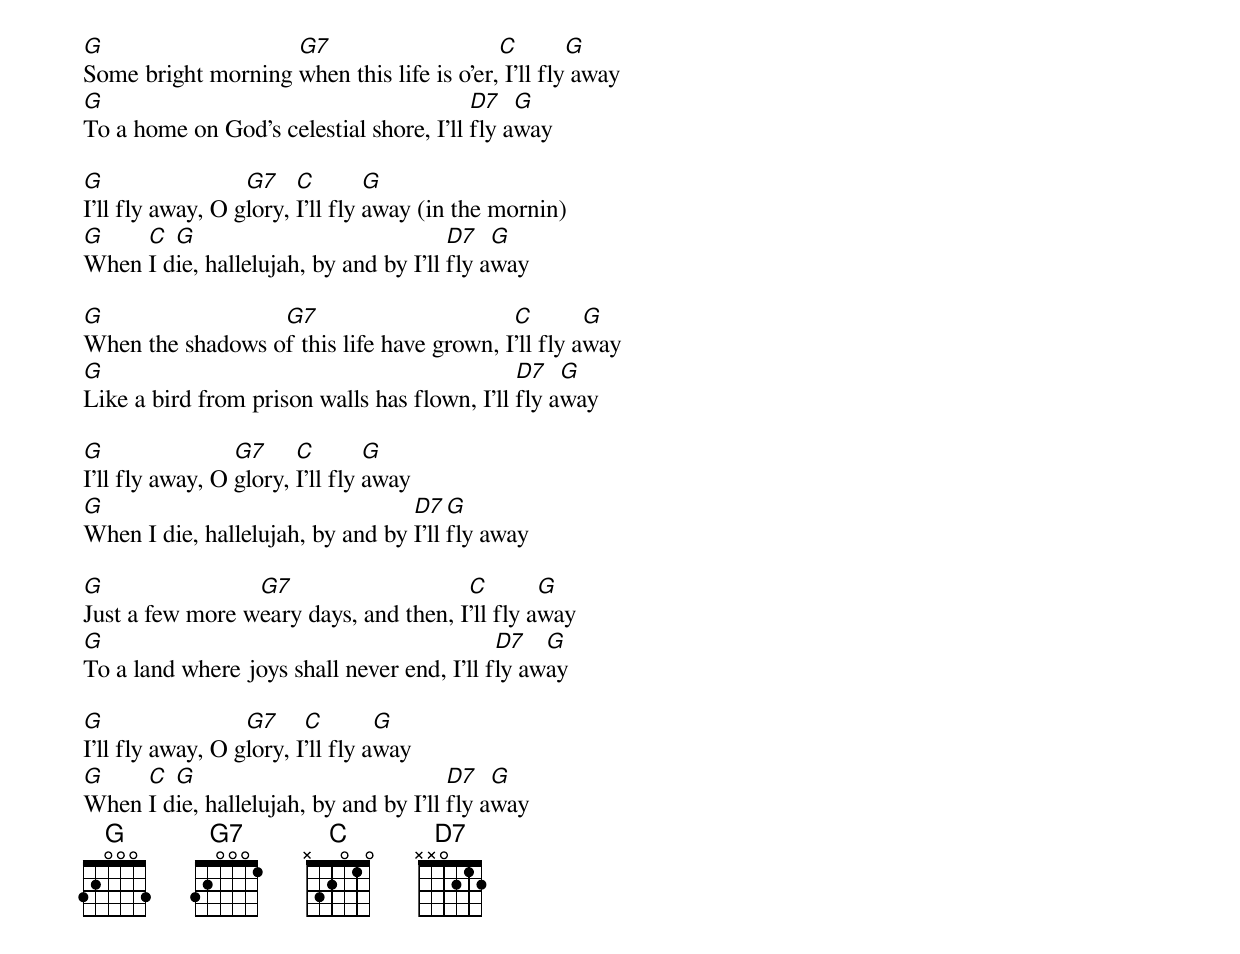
G                   G7                     C        G
Some bright morning when this life is o'er, I'll fly away
G                                        D7   G
To a home on God's celestial shore, I'll fly away

G                 G7    C        G
I'll fly away, O glory, I'll fly away (in the mornin)
G    C  G                              D7   G
When I die, hallelujah, by and by I'll fly away

G                 G7                       C        G
When the shadows of this life have grown, I'll fly away
G                                             D7   G
Like a bird from prison walls has flown, I'll fly away

G                G7     C        G
I'll fly away, O glory, I'll fly away
G                                 D7   G
When I die, hallelujah, by and by I'll fly away

G                G7                    C        G
Just a few more weary days, and then, I'll fly away
G                                           D7   G
To a land where joys shall never end, I'll fly away

G                 G7     C        G
I'll fly away, O glory, I'll fly away
G    C  G                              D7   G
When I die, hallelujah, by and by I'll fly away
